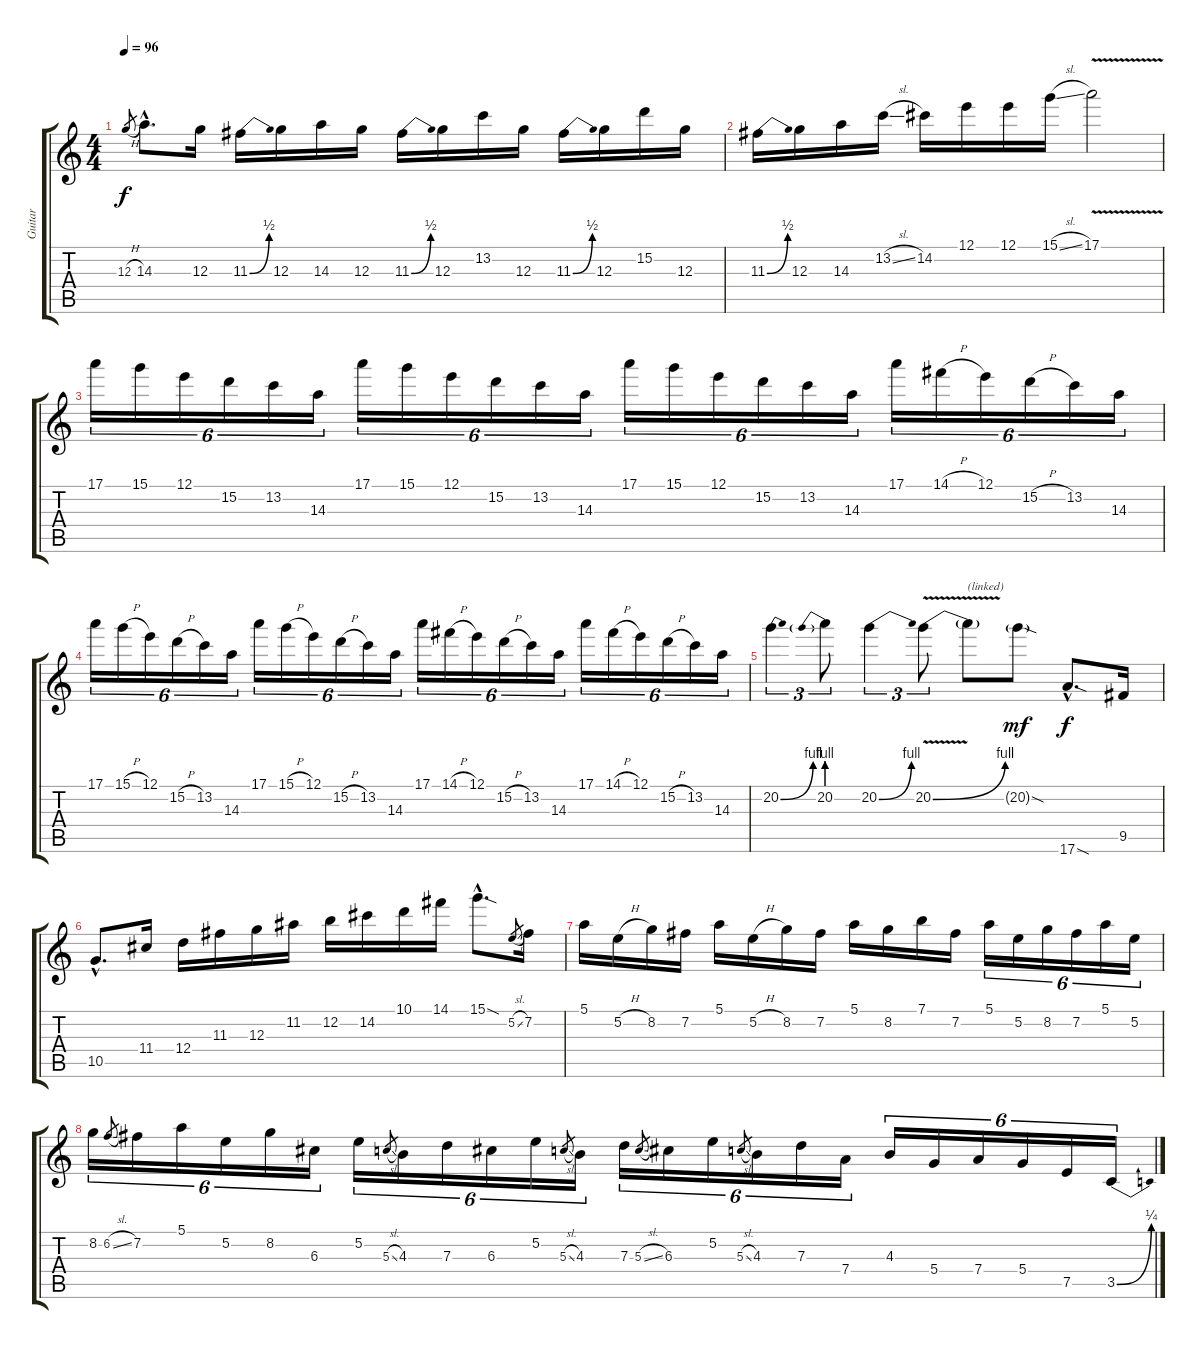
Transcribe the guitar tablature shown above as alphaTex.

\track ("Guitar" "Guitar") {instrument distortionguitar}
\staff {score tabs}
\tuning (E4 B3 G3 D3 A2 E2) {hide}
\ts (4 4)
\tempo 96
\clef g2
\ks c
12.3{h}.8{gr dy f} 14.3{hac}.8{d} 12.3.16 11.3{be (bend 0 0 60 2)}.16 12.3.16 14.3.16 12.3.16 11.3{be (bend 0 0 60 2)}.16 12.3.16 13.2.16 12.3.16 11.3{be (bend 0 0 60 2)}.16 12.3.16 15.2.16 12.3.16 |
11.3{be (bend 0 0 60 2)}.16 12.3.16 14.3.16 13.2{sl}.16 14.2.16 12.1.16 12.1.16 15.1{sl}.16 17.1{v}.2 |
17.1.16{tu (6 4)} 15.1.16{tu (6 4)} 12.1.16{tu (6 4)} 15.2.16{tu (6 4)} 13.2.16{tu (6 4)} 14.3.16{tu (6 4)} 17.1.16{tu (6 4)} 15.1.16{tu (6 4)} 12.1.16{tu (6 4)} 15.2.16{tu (6 4)} 13.2.16{tu (6 4)} 14.3.16{tu (6 4)} 17.1.16{tu (6 4)} 15.1.16{tu (6 4)} 12.1.16{tu (6 4)} 15.2.16{tu (6 4)} 13.2.16{tu (6 4)} 14.3.16{tu (6 4)} 17.1.16{tu (6 4)} 14.1{h}.16{tu (6 4)} 12.1.16{tu (6 4)} 15.2{h}.16{tu (6 4)} 13.2.16{tu (6 4)} 14.3.16{tu (6 4)} |
17.1.16{tu (6 4)} 15.1{h}.16{tu (6 4)} 12.1.16{tu (6 4)} 15.2{h}.16{tu (6 4)} 13.2.16{tu (6 4)} 14.3.16{tu (6 4)} 17.1.16{tu (6 4)} 15.1{h}.16{tu (6 4)} 12.1.16{tu (6 4)} 15.2{h}.16{tu (6 4)} 13.2.16{tu (6 4)} 14.3.16{tu (6 4)} 17.1.16{tu (6 4)} 14.1{h}.16{tu (6 4)} 12.1.16{tu (6 4)} 15.2{h}.16{tu (6 4)} 13.2.16{tu (6 4)} 14.3.16{tu (6 4)} 17.1.16{tu (6 4)} 14.1{h}.16{tu (6 4)} 12.1.16{tu (6 4)} 15.2{h}.16{tu (6 4)} 13.2.16{tu (6 4)} 14.3.16{tu (6 4)} |
20.2{be (bend 0 0 60 4)}.4{tu (3 2)} 20.2{be (prebend 0 4 60 4)}.8{tu (3 2)} 20.2{be (bend 0 0 60 4)}.4{tu (3 2)} 20.2{be (bend 0 0 60 4) v}.8{tu (3 2)} 20.2{t}.8{txt "(linked)"} 20.2{sod g}.8{dy mf} 17.6{sod hac}.8{d dy f} 9.5.16 |
10.5{hac}.8{d} 11.4.16 12.4.16 11.3.16 12.3.16 11.2.16 12.2.16 14.2.16 10.1.16 14.1.16 15.1{sod hac}.8{d} 5.2{sl}.8{gr} 7.2.16 |
5.1.16 5.2{h}.16 8.2.16 7.2.16 5.1.16 5.2{h}.16 8.2.16 7.2.16 5.1.16 8.2.16 7.1.16 7.2.16 5.1.16{tu (6 4)} 5.2.16{tu (6 4)} 8.2.16{tu (6 4)} 7.2.16{tu (6 4)} 5.1.16{tu (6 4)} 5.2.16{tu (6 4)} |
8.2.16{tu (6 4)} 6.2{sl}.8{gr} 7.2.16{tu (6 4)} 5.1.16{tu (6 4)} 5.2.16{tu (6 4)} 8.2.16{tu (6 4)} 6.3.16{tu (6 4)} 5.2.16{tu (6 4)} 5.3{sl}.8{gr} 4.3.16{tu (6 4)} 7.3.16{tu (6 4)} 6.3.16{tu (6 4)} 5.2.16{tu (6 4)} 5.3{sl}.8{gr} 4.3.16{tu (6 4)} 7.3.16{tu (6 4)} 5.3{sl}.8{gr} 6.3.16{tu (6 4)} 5.2.16{tu (6 4)} 5.3{sl}.8{gr} 4.3.16{tu (6 4)} 7.3.16{tu (6 4)} 7.4.16{tu (6 4)} 4.3.16{tu (6 4)} 5.4.16{tu (6 4)} 7.4.16{tu (6 4)} 5.4.16{tu (6 4)} 7.5.16{tu (6 4)} 3.5{be (bend 0 0 60 1)}.16{tu (6 4)}
